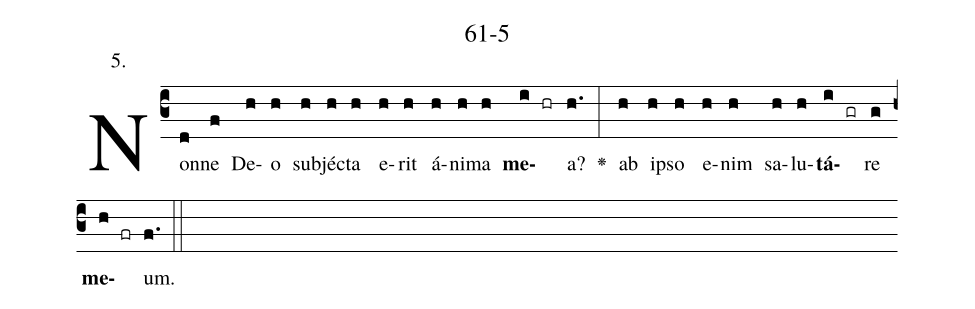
name: 61-5;
annotation: 5.;
%%
(c3)Non(d)ne(f) De(h)o(h) sub(h)jéc(h)ta(h) e(h)rit(h) á(h)ni(h)ma(h) <b>me</b>(i hr)a?(h.) <v>\greheightstar</v>(:) ab(h) ip(h)so(h) e(h)nim(h) sa(h)lu(h)<b>tá</b>(i gr)re(g) <b>me</b>(h fr)um.(f.) (::)


%E(h) u(h) o(i) u(g) a(h) e.(f.) (::)
